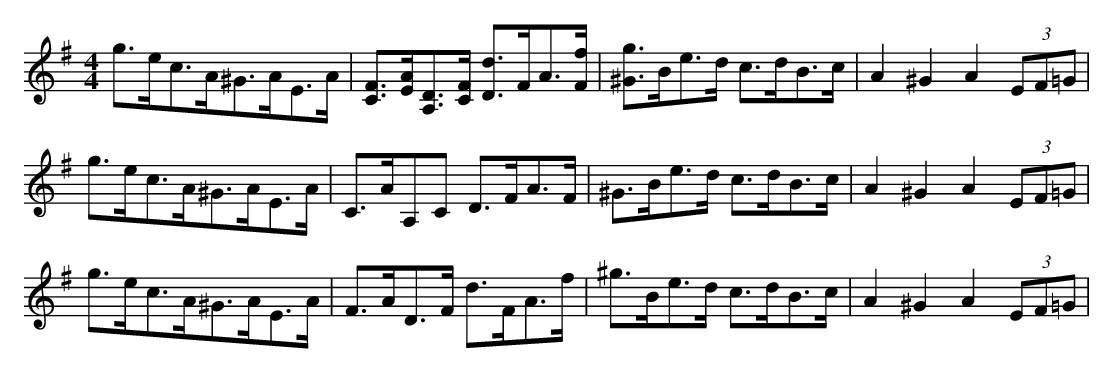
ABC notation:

X:1
M:4/4
K:G
g>ec>A^G>AE>A|[CF]>[EA][A,D]>[CF] [Dd]>FA>[Ff]|[^Gg]>Be>d c>dB>c|A2 ^G2 A2 (3EF=G|
g>ec>A^G>AE>A|C>AA,C D>FA>F|^G>Be>d c>dB>c|A2 ^G2 A2 (3EF=G|
g>ec>A^G>AE>A|F>AD>F d>FA>f|^g>Be>d c>dB>c|A2 ^G2 A2 (3EF=G|
